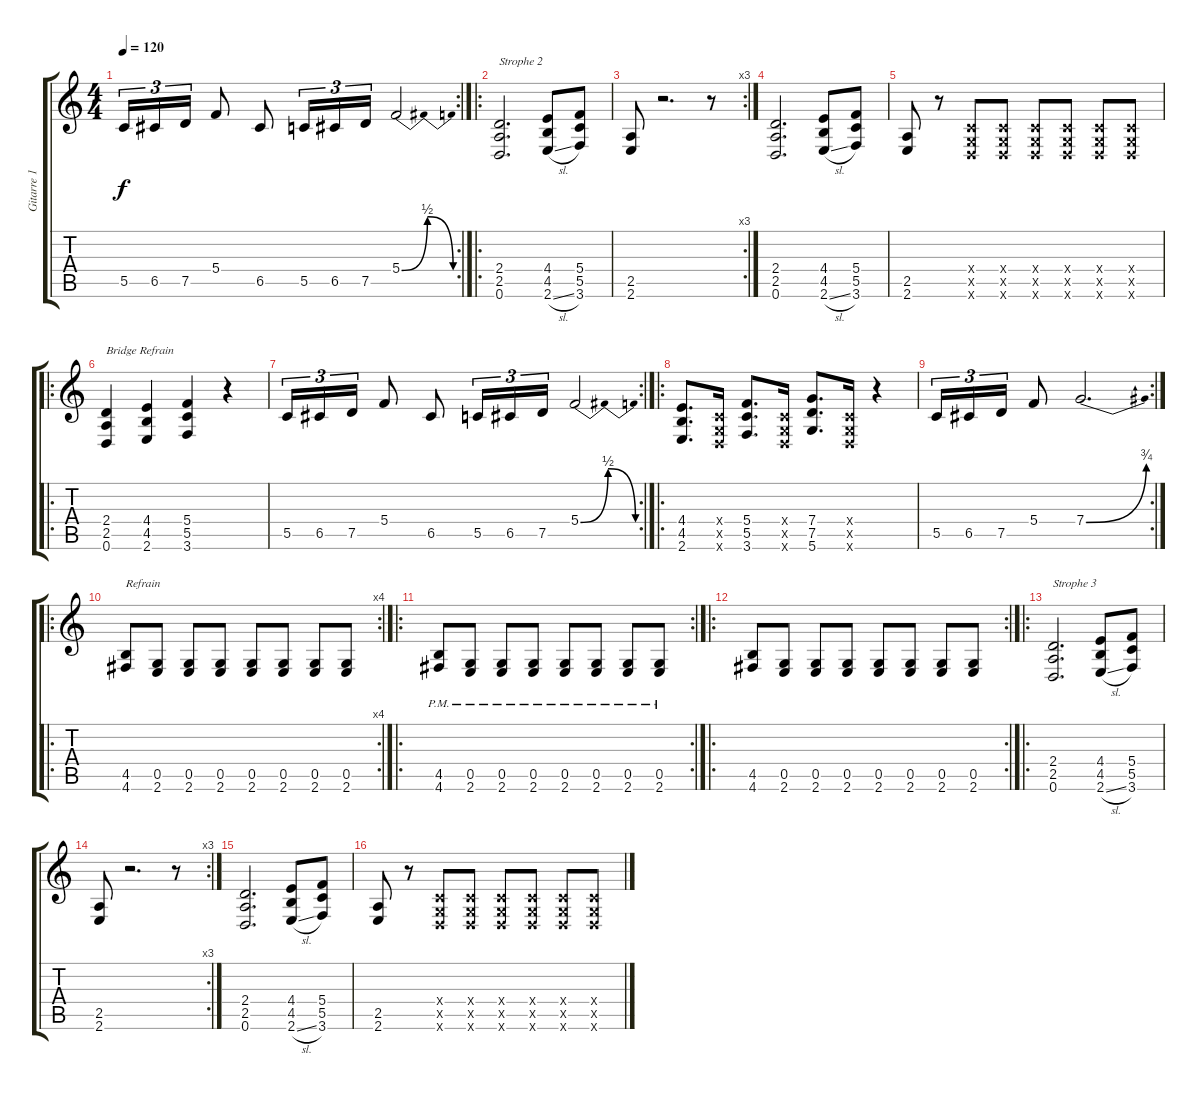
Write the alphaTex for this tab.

\track ("Gitarre 1" "Gitarre 1") {instrument overdrivenguitar}
\staff {score tabs}
\tuning (D4 A3 F3 C3 G2 D2) {hide}
\rc 2
\ts (4 4)
\tempo 120
\clef g2
\ks c
5.5.16{tu (3 2) dy f} 6.5.16{tu (3 2)} 7.5.16{tu (3 2)} 5.4.8 6.5.8 5.5.16{tu (3 2)} 6.5.16{tu (3 2)} 7.5.16{tu (3 2)} 5.4{be (bendrelease 0 0 10 2 30 2 60 0)}.2 |
\ro
(2.4 2.5 0.6).2{d txt "Strophe 2"} (4.4 4.5 2.6{sl}).8 (5.4 5.5 3.6).8 |
\rc 3
(2.5 2.6).8 r.2{d} r.8 |
(2.4 2.5 0.6).2{d} (4.4 4.5 2.6{sl}).8 (5.4 5.5 3.6).8 |
(2.5 2.6).8 r.8 (0.4{x} 0.5{x} 0.6{x}).8 (0.4{x} 0.5{x} 0.6{x}).8 (0.4{x} 0.5{x} 0.6{x}).8 (0.4{x} 0.5{x} 0.6{x}).8 (0.4{x} 0.5{x} 0.6{x}).8 (0.4{x} 0.5{x} 0.6{x}).8 |
\ro
(2.4 2.5 0.6).4{txt "Bridge Refrain"} (4.4 4.5 2.6).4 (5.4 5.5 3.6).4 r.4 |
\rc 2
5.5.16{tu (3 2)} 6.5.16{tu (3 2)} 7.5.16{tu (3 2)} 5.4.8 6.5.8 5.5.16{tu (3 2)} 6.5.16{tu (3 2)} 7.5.16{tu (3 2)} 5.4{be (bendrelease 0 0 10 2 30 2 60 0)}.2 |
\ro
(4.4 4.5 2.6).8{d} (0.4{x} 0.5{x} 0.6{x}).16 (5.4 5.5 3.6).8{d} (0.4{x} 0.5{x} 0.6{x}).16 (7.4 7.5 5.6).8{d} (0.4{x} 0.5{x} 0.6{x}).16 r.4 |
\rc 2
5.5.16{tu (3 2)} 6.5.16{tu (3 2)} 7.5.16{tu (3 2)} 5.4.8 7.4{be (bend 0 0 60 3)}.2{d} |
\ro
\rc 4
(4.5 4.6).8{txt "Refrain"} (0.5 2.6).8 (0.5 2.6).8 (0.5 2.6).8 (0.5 2.6).8 (0.5 2.6).8 (0.5 2.6).8 (0.5 2.6).8 |
\ro
\rc 2
(4.5{pm} 4.6{pm}).8 (0.5{pm} 2.6{pm}).8 (0.5{pm} 2.6{pm}).8 (0.5{pm} 2.6{pm}).8 (0.5{pm} 2.6{pm}).8 (0.5{pm} 2.6{pm}).8 (0.5{pm} 2.6{pm}).8 (0.5{pm} 2.6{pm}).8 |
\ro
\rc 2
(4.5 4.6).8 (0.5 2.6).8 (0.5 2.6).8 (0.5 2.6).8 (0.5 2.6).8 (0.5 2.6).8 (0.5 2.6).8 (0.5 2.6).8 |
\ro
(2.4 2.5 0.6).2{d txt "Strophe 3"} (4.4 4.5 2.6{sl}).8 (5.4 5.5 3.6).8 |
\rc 3
(2.5 2.6).8 r.2{d} r.8 |
(2.4 2.5 0.6).2{d} (4.4 4.5 2.6{sl}).8 (5.4 5.5 3.6).8 |
(2.5 2.6).8 r.8 (0.4{x} 0.5{x} 0.6{x}).8 (0.4{x} 0.5{x} 0.6{x}).8 (0.4{x} 0.5{x} 0.6{x}).8 (0.4{x} 0.5{x} 0.6{x}).8 (0.4{x} 0.5{x} 0.6{x}).8 (0.4{x} 0.5{x} 0.6{x}).8
